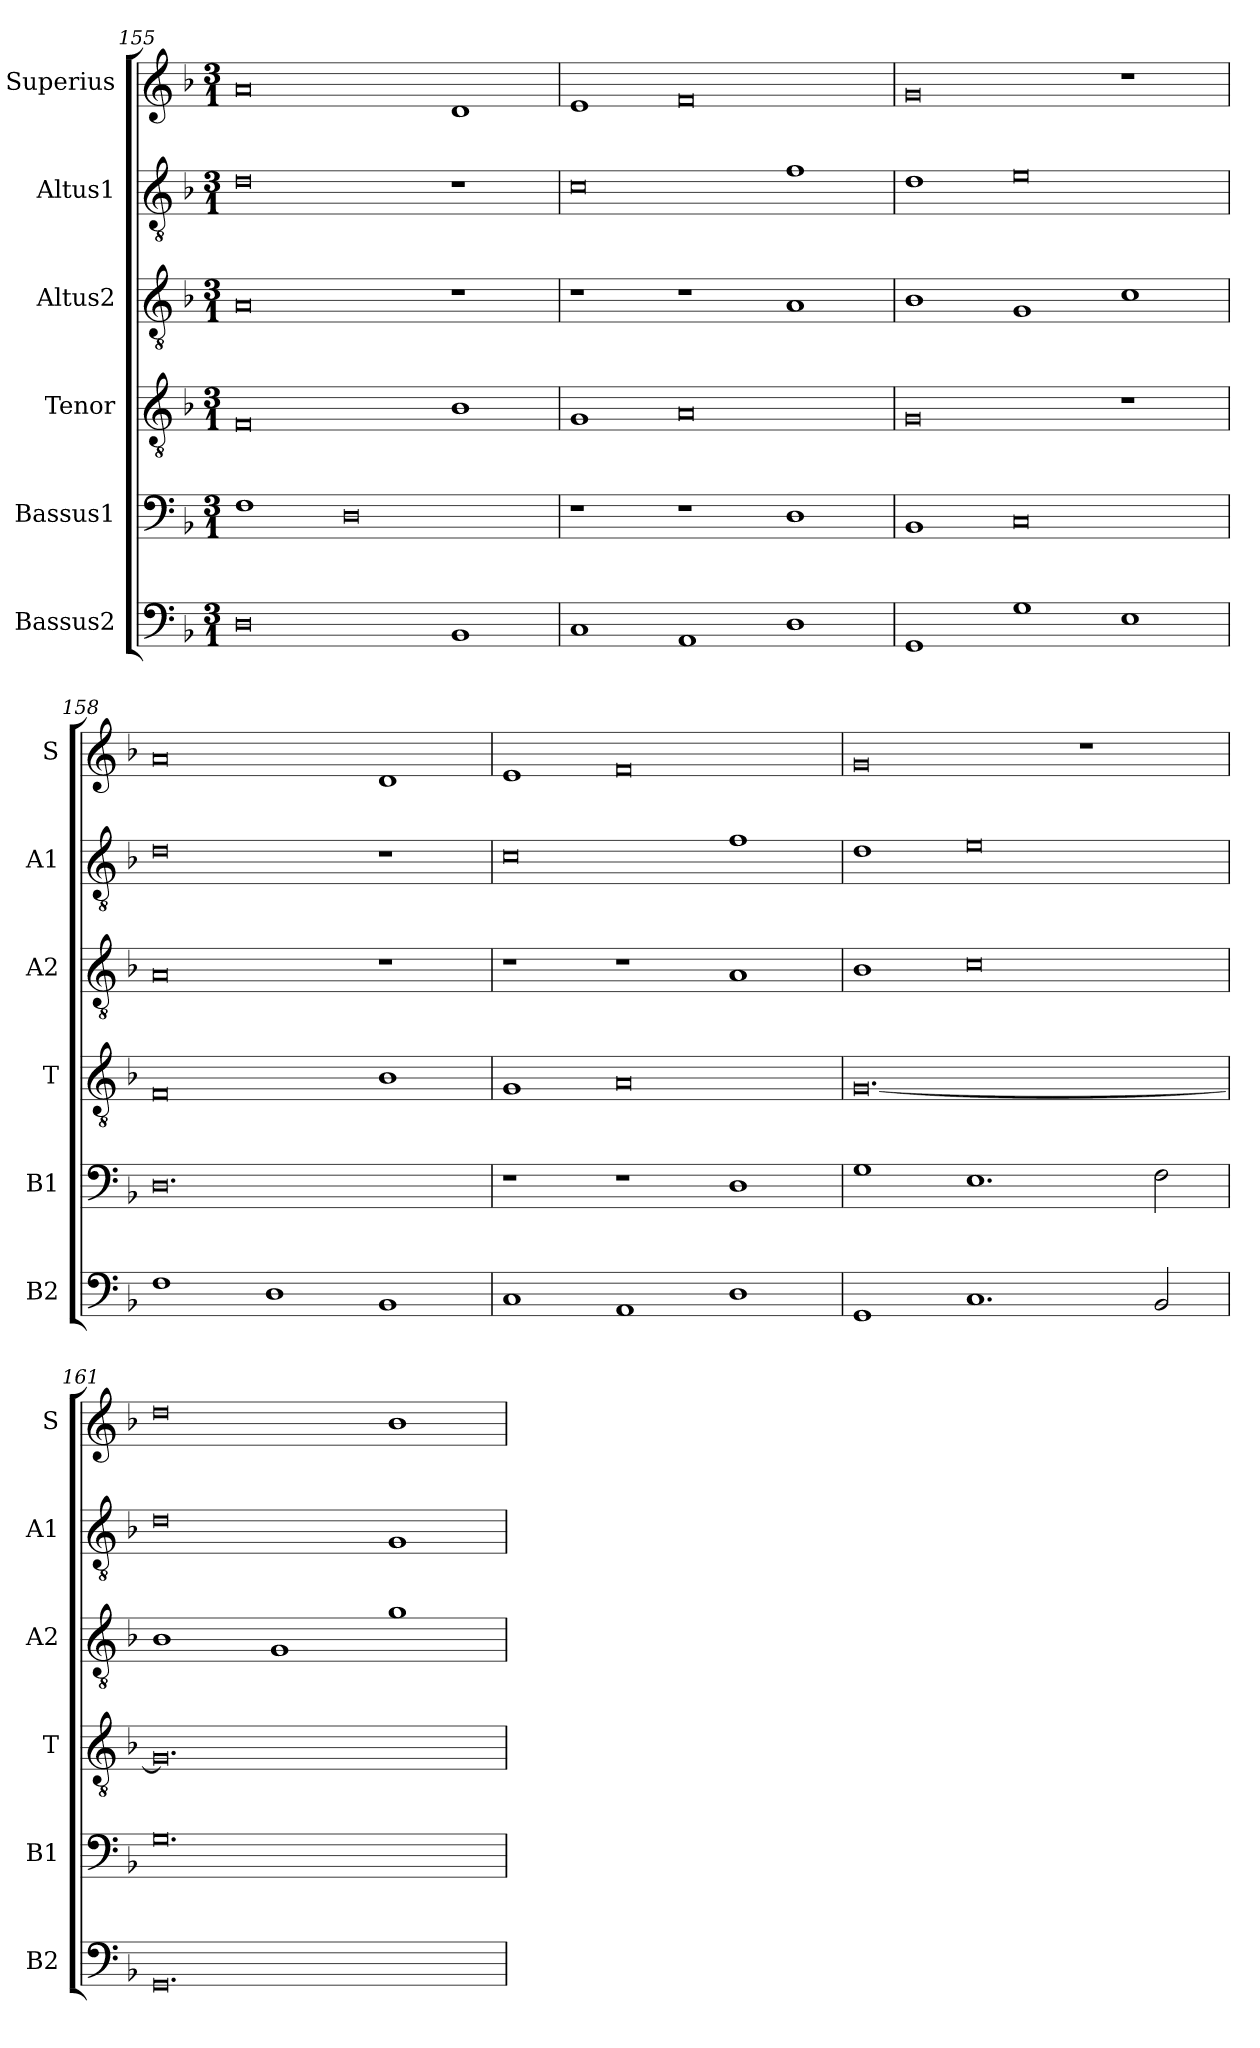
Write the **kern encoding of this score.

**kern	**kern	**kern	**kern	**kern	**kern
*part6	*part5	*part4	*part3	*part2	*part1
*staff6	*staff5	*staff4	*staff3	*staff2	*staff1
*I"Bassus2	*I"Bassus1	*I"Tenor	*I"Altus2	*I"Altus1	*I"Superius
*I'B2	*I'B1	*I'T	*I'A2	*I'A1	*I'S
*clefF4	*clefF4	*clefGv2	*clefGv2	*clefGv2	*clefG2
*k[b-]	*k[b-]	*k[b-]	*k[b-]	*k[b-]	*k[b-]
*M3/1	*M3/1	*M3/1	*M3/1	*M3/1	*M3/1
=155	=155	=155	=155	=155	=155
0D	1F	0F	0A	0d	0a
.	0D	.	.	.	.
1BB-	.	1B-	1r	1r	1d
=156	=156	=156	=156	=156	=156
1C	1r	1G	1r	0c	1e
1AA	1r	0A	1r	.	0f
1D	1D	.	1A	1f	.
=157	=157	=157	=157	=157	=157
1GG	1BB-	0G	1B-	1d	0g
1G	0C	.	1G	0e	.
1E	.	1r	1c	.	1r
=158	=158	=158	=158	=158	=158
1F	0.D	0F	0A	0d	0a
1D	.	.	.	.	.
1BB-	.	1B-	1r	1r	1d
=159	=159	=159	=159	=159	=159
1C	1r	1G	1r	0c	1e
1AA	1r	0A	1r	.	0f
1D	1D	.	1A	1f	.
=160	=160	=160	=160	=160	=160
1GG	1G	[0.G	1B-	1d	0g
1.C	1.E	.	0c	0e	.
.	.	.	.	.	1r
2BB-/	2F\	.	.	.	.
=161	=161	=161	=161	=161	=161
0.GG	0.G	0.G]	1B-	0d	0dd
.	.	.	1G	.	.
.	.	.	1g	1G	1b-
=	=	=	=	=	=
*-	*-	*-	*-	*-	*-
